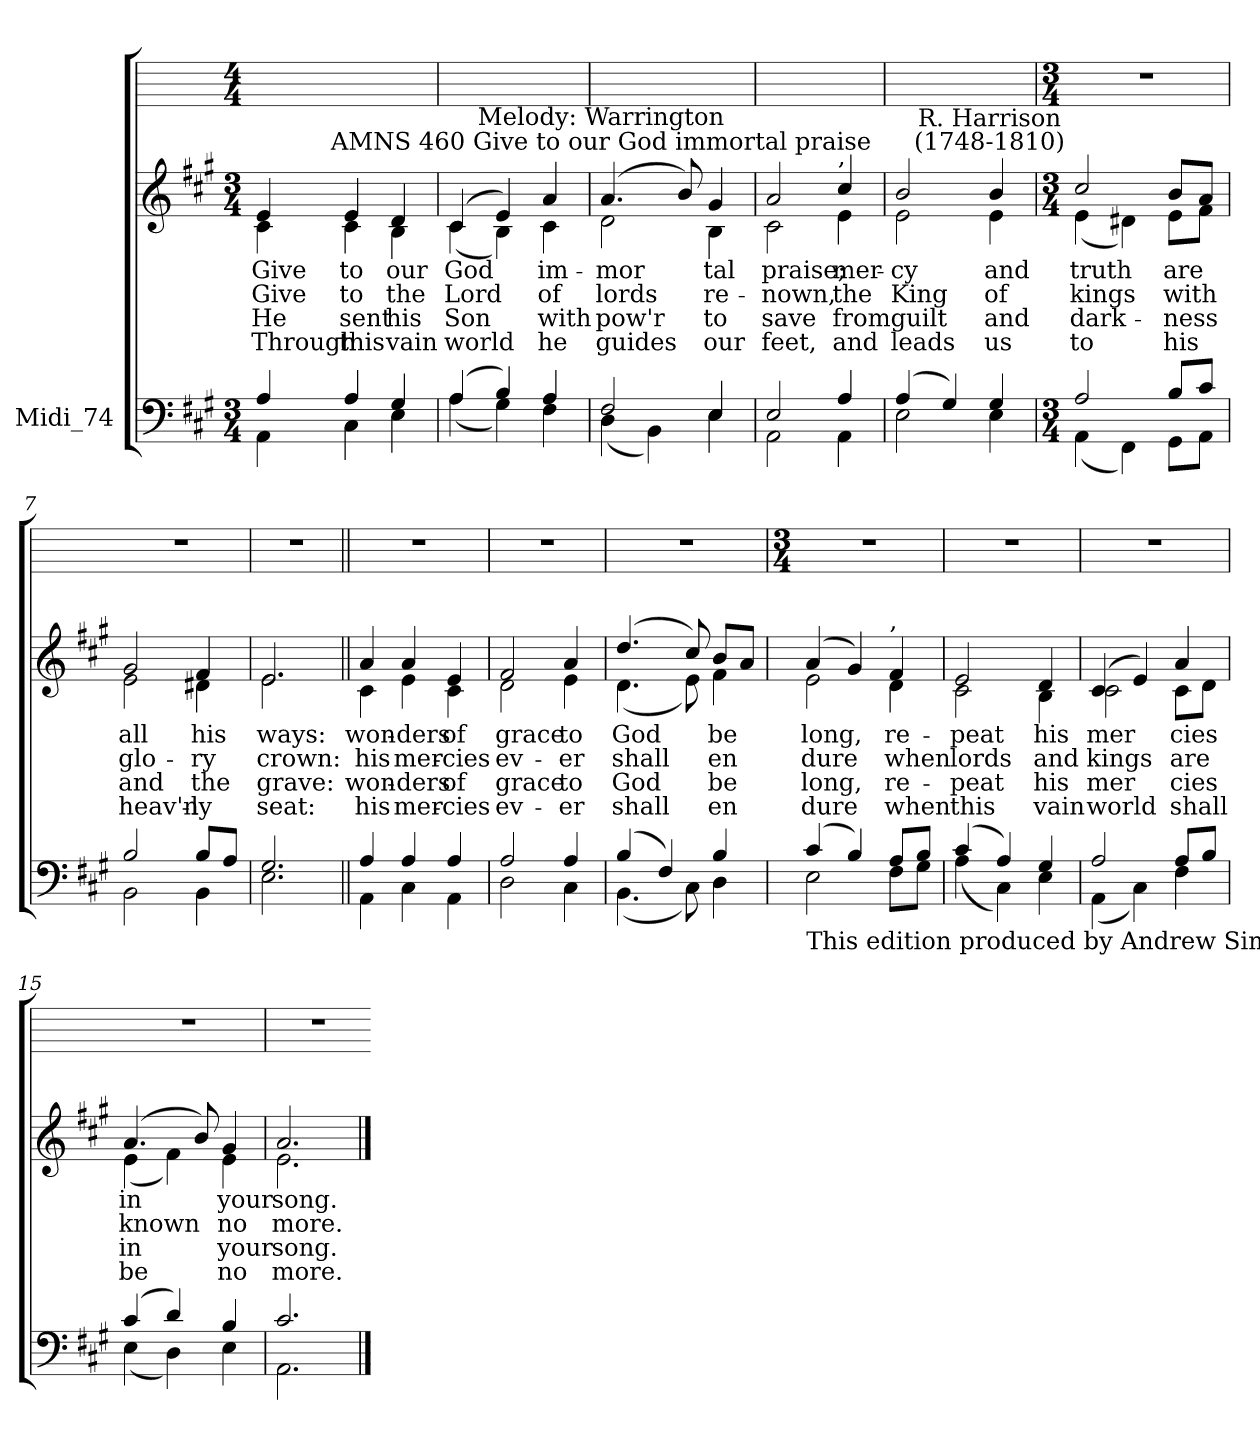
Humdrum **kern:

**kern	**kern	**text	**text	**text	**text	**kern
*part3	*part2	*part2	*part2	*part2	*part2	*part1
*staff3	*staff2	*staff2	*staff2	*staff2	*staff2	*staff1
*I"Midi_74	*	*	*	*	*	*
*clefF4	*clefG2	*	*	*	*	*
*k[f#c#g#]	*k[f#c#g#]	*	*	*	*	*
*A:	*A:	*	*	*	*	*
*M3/4	*M3/4	*	*	*	*	*M4/4
=1	=1	=1	=1	=1	=1	=1
*^	*	*	*	*	*	*
!	!	!LO:TX:a:cj:t=Isaac Watts\n(1674-1748)	!	!	!	!	!
!	!	!	!LO:LY:b	!LO:LY:b	!LO:LY:b	!LO:LY:b	!
*	*	*^	*	*	*	*	*
4A/	4AA\	4e/	4c#\	Give	Give	He	Through	2.r
!	!	!	!	!LO:LY:b	!LO:LY:b	!LO:LY:b	!LO:LY:b	!
4A/	4C#\	4e/	4c#\	to	to	sent	this	.
!	!	!	!	!LO:LY:b	!LO:LY:b	!LO:LY:b	!LO:LY:b	!
4G#/	4E\	4d/	4B\	our	the	his	vain	.
=2	=2	=2	=2	=2	=2	=2	=2	=2
!	!	!	!	!LO:LY:b	!LO:LY:b	!LO:LY:b	!LO:LY:b	!
(>4A/	(<4A\	(>4c#/	(<4c#\	God	Lord	Son	world	2.r
4B/)	4G#\)	4e/)	4B\)	.	.	.	.	.
!	!	!	!	!LO:LY:b	!LO:LY:b	!LO:LY:b	!LO:LY:b	!
4A/	4F#\	4a/	4c#\	im-	-of	with	he	.
=3	=3	=3	=3	=3	=3	=3	=3	=3
!	!	!LO:TX:a:cj:t=AMNS 460 Give to our God immortal praise	!	!	!	!	!	!
!	!	!LO:TX:a:cj:t=Melody&colon; Warrington	!	!	!	!	!	!
!	!	!	!	!LO:LY:b	!LO:LY:b	!LO:LY:b	!LO:LY:b	!
2F#/	(<4D\	(>4.a/	2d\	mor	lords	pow'r	guides	2.r
.	4BB\)	.	.	.	.	.	.	.
.	.	8b/)	.	.	.	.	.	.
!	!	!	!	!LO:LY:b	!LO:LY:b	!LO:LY:b	!LO:LY:b	!
4E/	4E\	4g#/	4B\	tal	re-	-to	our	.
=4	=4	=4	=4	=4	=4	=4	=4	=4
!	!	!	!	!LO:LY:b	!LO:LY:b	!LO:LY:b	!LO:LY:b	!
2E/	2AA\	2a/	2c#\	praise;	nown,	save	feet,	2.r
!	!	!LO:TX:a:t=,	!	!	!	!	!	!
!	!	!	!	!LO:LY:b	!LO:LY:b	!LO:LY:b	!LO:LY:b	!
4A/	4AA\	4cc#/	4e\	mer-	-the	from	and	.
=5	=5	=5	=5	=5	=5	=5	=5	=5
!	!	!	!	!LO:LY:b	!LO:LY:b	!LO:LY:b	!LO:LY:b	!
(>4A/	2E\	2b/	2e\	cy	King	guilt	leads	2.r
4G#/)	.	.	.	.	.	.	.	.
!	!	!LO:TX:a:cj:t=R. Harrison\n(1748-1810)	!	!	!	!	!	!
!	!	!	!	!LO:LY:b	!LO:LY:b	!LO:LY:b	!LO:LY:b	!
4G#/	4E\	4b/	4e\	and	of	and	us	.
!!LO:LB:g=z
=6	=6	=6	=6	=6	=6	=6	=6	=6
*M3/4	*	*M3/4	*	*	*	*	*	*M3/4
!	!	!	!	!LO:LY:b	!LO:LY:b	!LO:LY:b	!LO:LY:b	!
2A/	(<4AA\	2cc#/	(<4e\	truth	kings	dark-	-to	2.r
.	4FF#\)	.	4d#X\)	.	.	.	.	.
!	!	!	!	!LO:LY:b	!LO:LY:b	!LO:LY:b	!LO:LY:b	!
8B/L	8GG#\L	8b/L	8e\L	are	with	ness	his	.
8c#/J	8AA\J	8a/J	8f#\J	.	.	.	.	.
=7	=7	=7	=7	=7	=7	=7	=7	=7
!	!	!	!	!LO:LY:b	!LO:LY:b	!LO:LY:b	!LO:LY:b	!
2B/	2BB\	2g#/	2e\	all	glo-	-and	heav'n-	2.r
!	!	!	!	!LO:LY:b	!LO:LY:b	!LO:LY:b	!LO:LY:b	!
8B/L	4BB\	4f#/	4d#X\	-his	ry	the	ly	.
8A/J	.	.	.	.	.	.	.	.
=8	=8	=8	=8	=8	=8	=8	=8	=8
!	!	!	!	!LO:LY:b	!LO:LY:b	!LO:LY:b	!LO:LY:b	!
2.G#/	2.E\	2.e/	2.e\	ways:	crown:	grave:	seat:	2.r
=9||	=9||	=9||	=9||	=9||	=9||	=9||	=9||	=9||
!	!	!	!	!LO:LY:b	!LO:LY:b	!LO:LY:b	!LO:LY:b	!
4A/	4AA\	4a/	4c#\	won-	-his	won-	-his	2.r
!	!	!	!	!LO:LY:b	!LO:LY:b	!LO:LY:b	!LO:LY:b	!
4A/	4C#\	4a/	4e\	ders	mer-	-ders	mer-	.
!	!	!	!	!LO:LY:b	!LO:LY:b	!LO:LY:b	!LO:LY:b	!
4A/	4AA\	4e/	4c#\	-of	cies	of	cies	.
=10	=10	=10	=10	=10	=10	=10	=10	=10
!	!	!	!	!LO:LY:b	!LO:LY:b	!LO:LY:b	!LO:LY:b	!
2A/	2D\	2f#/	2d\	grace	ev-	-grace	ev-	2.r
!	!	!	!	!LO:LY:b	!LO:LY:b	!LO:LY:b	!LO:LY:b	!
4A/	4C#\	4a/	4e\	-to	er	to	er	.
=11	=11	=11	=11	=11	=11	=11	=11	=11
!	!	!	!	!LO:LY:b	!LO:LY:b	!LO:LY:b	!LO:LY:b	!
(>4B/	(<4.BB\	(>4.dd/	(<4.d\	God	shall	God	shall	2.r
4F#/)	.	.	.	.	.	.	.	.
.	8C#\)	8cc#/)	8e\)	.	.	.	.	.
!	!	!	!	!LO:LY:b	!LO:LY:b	!LO:LY:b	!LO:LY:b	!
4B/	4D\	8b/L	4f#\	be	en	be	en	.
.	.	8a/J	.	.	.	.	.	.
!!LO:LB:g=z
=12	=12	=12	=12	=12	=12	=12	=12	=12
*	*	*	*	*	*	*	*	*M3/4
!LO:TX:b:t=This edition produced by Andrew Sims, 2020	!	!	!	!	!	!	!	!
!	!	!	!	!LO:LY:b	!LO:LY:b	!LO:LY:b	!LO:LY:b	!
(>4c#/	2E\	(>4a/	2e\	long,	dure	long,	dure	2.r
4B/)	.	4g#/)	.	.	.	.	.	.
!	!	!LO:TX:a:t=,	!	!	!	!	!	!
!	!	!	!	!LO:LY:b	!LO:LY:b	!LO:LY:b	!LO:LY:b	!
8A/L	8F#\L	4f#/	4d\	re-	-when	re-	-when	.
8B/J	8G#\J	.	.	.	.	.	.	.
=13	=13	=13	=13	=13	=13	=13	=13	=13
!	!	!	!	!LO:LY:b	!LO:LY:b	!LO:LY:b	!LO:LY:b	!
(>4c#/	(<4A\	2e/	2c#\	peat	lords	peat	this	2.r
4A/)	4C#\)	.	.	.	.	.	.	.
!	!	!	!	!LO:LY:b	!LO:LY:b	!LO:LY:b	!LO:LY:b	!
4G#/	4E\	4d/	4B\	his	and	his	vain	.
=14	=14	=14	=14	=14	=14	=14	=14	=14
!	!	!	!	!LO:LY:b	!LO:LY:b	!LO:LY:b	!LO:LY:b	!
2A/	(<4AA\	(>4c#/	2c#\	mer	kings	mer	world	2.r
.	4C#\)	4e/)	.	.	.	.	.	.
!	!	!	!	!LO:LY:b	!LO:LY:b	!LO:LY:b	!LO:LY:b	!
8A/L	4F#\	4a/	8c#\L	cies	are	cies	shall	.
8B/J	.	.	8d\J	.	.	.	.	.
=15	=15	=15	=15	=15	=15	=15	=15	=15
!	!	!	!	!LO:LY:b	!LO:LY:b	!LO:LY:b	!LO:LY:b	!
(>4c#/	(<4E\	(>4.a/	(<4e\	in	known	in	be	2.r
4d/)	4D\)	.	4f#\)	.	.	.	.	.
.	.	8b/)	.	.	.	.	.	.
!	!	!	!	!LO:LY:b	!LO:LY:b	!LO:LY:b	!LO:LY:b	!
4B/	4E\	4g#/	4e\	your	no	your	no	.
=16	=16	=16	=16	=16	=16	=16	=16	=16
!	!	!	!	!LO:LY:b	!LO:LY:b	!LO:LY:b	!LO:LY:b	!
2.c#/	2.AA\	2.a/	2.e\	song.	more.	song.	more.	2.r
*v	*v	*	*	*	*	*	*	*
*	*v	*v	*	*	*	*	*
==	==	=	=	=	=	=
*-	*-	*-	*-	*-	*-	*-
